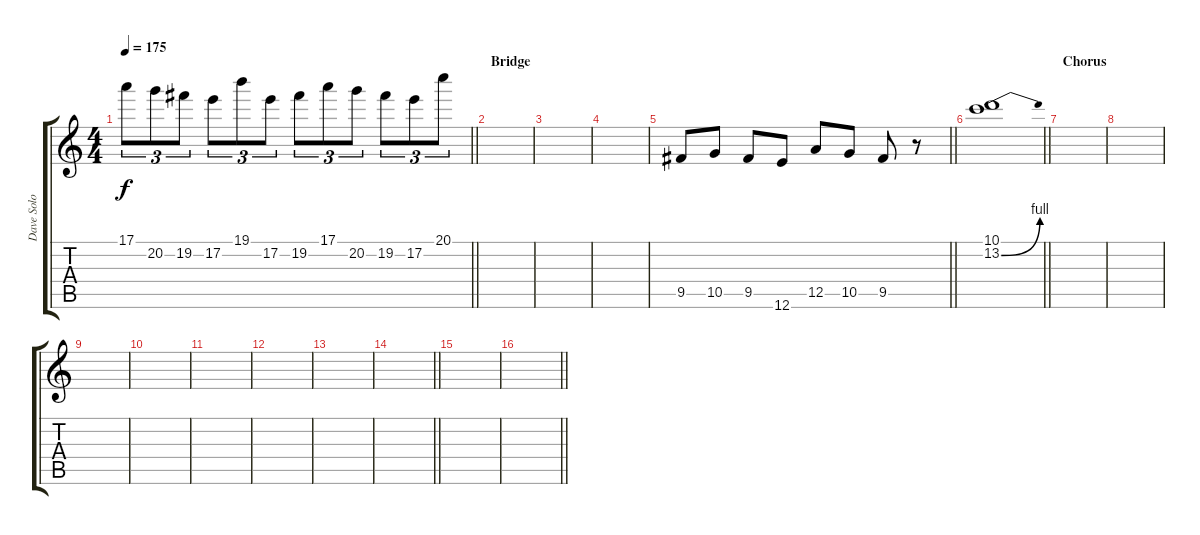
\track ("Dave Solo" "Dave Solo") {instrument overdrivenguitar}
\staff {score tabs}
\tuning (E4 B3 G3 D3 A2 E2) {hide}
\ts (4 4)
\tempo 175
\clef g2
\barLineRight lightlight
\ks c
17.1.8{tu (3 2) dy f} 20.2.8{tu (3 2)} 19.2.8{tu (3 2)} 17.2.8{tu (3 2)} 19.1.8{tu (3 2)} 17.2.8{tu (3 2)} 19.2.8{tu (3 2)} 17.1.8{tu (3 2)} 20.2.8{tu (3 2)} 19.2.8{tu (3 2)} 17.2.8{tu (3 2)} 20.1.8{tu (3 2)} |
\section ("" "Bridge")
|
|
|
\barLineRight lightlight
9.5.8 10.5.8 9.5.8 12.6.8 12.5.8 10.5.8 9.5.8 r.8 |
\barLineRight lightlight
(10.1 13.2{be (bend 0 0 60 4)}).1 |
\section ("" "Chorus")
|
|
|
|
|
|
|
\barLineRight lightlight
|
|
\barLineRight lightlight
